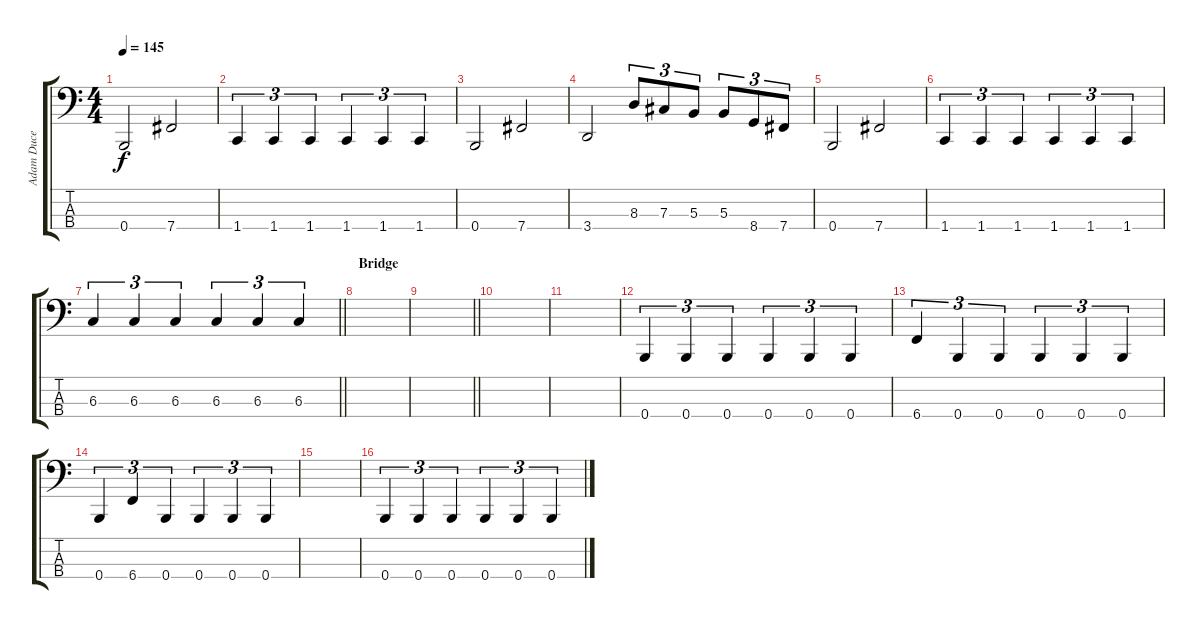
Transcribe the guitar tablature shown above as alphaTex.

\track ("Adam Duce" "Adam Duce") {instrument electricbasspick}
\staff {score tabs}
\tuning (E2 B1 Gb1 B0) {hide}
\ts (4 4)
\tempo 145
\clef f4
\ks c
0.4.2{dy f} 7.4.2 |
1.4.4{tu (3 2)} 1.4.4{tu (3 2)} 1.4.4{tu (3 2)} 1.4.4{tu (3 2)} 1.4.4{tu (3 2)} 1.4.4{tu (3 2)} |
0.4.2 7.4.2 |
3.4.2 8.3.8{tu (3 2)} 7.3.8{tu (3 2)} 5.3.8{tu (3 2)} 5.3.8{tu (3 2)} 8.4.8{tu (3 2)} 7.4.8{tu (3 2)} |
0.4.2 7.4.2 |
1.4.4{tu (3 2)} 1.4.4{tu (3 2)} 1.4.4{tu (3 2)} 1.4.4{tu (3 2)} 1.4.4{tu (3 2)} 1.4.4{tu (3 2)} |
\barLineRight lightlight
6.3.4{tu (3 2)} 6.3.4{tu (3 2)} 6.3.4{tu (3 2)} 6.3.4{tu (3 2)} 6.3.4{tu (3 2)} 6.3.4{tu (3 2)} |
\section ("" "Bridge")
|
\barLineRight lightlight
|
|
|
0.4.4{tu (3 2)} 0.4.4{tu (3 2)} 0.4.4{tu (3 2)} 0.4.4{tu (3 2)} 0.4.4{tu (3 2)} 0.4.4{tu (3 2)} |
6.4.4{tu (3 2)} 0.4.4{tu (3 2)} 0.4.4{tu (3 2)} 0.4.4{tu (3 2)} 0.4.4{tu (3 2)} 0.4.4{tu (3 2)} |
0.4.4{tu (3 2)} 6.4.4{tu (3 2)} 0.4.4{tu (3 2)} 0.4.4{tu (3 2)} 0.4.4{tu (3 2)} 0.4.4{tu (3 2)} |
|
0.4.4{tu (3 2)} 0.4.4{tu (3 2)} 0.4.4{tu (3 2)} 0.4.4{tu (3 2)} 0.4.4{tu (3 2)} 0.4.4{tu (3 2)}
